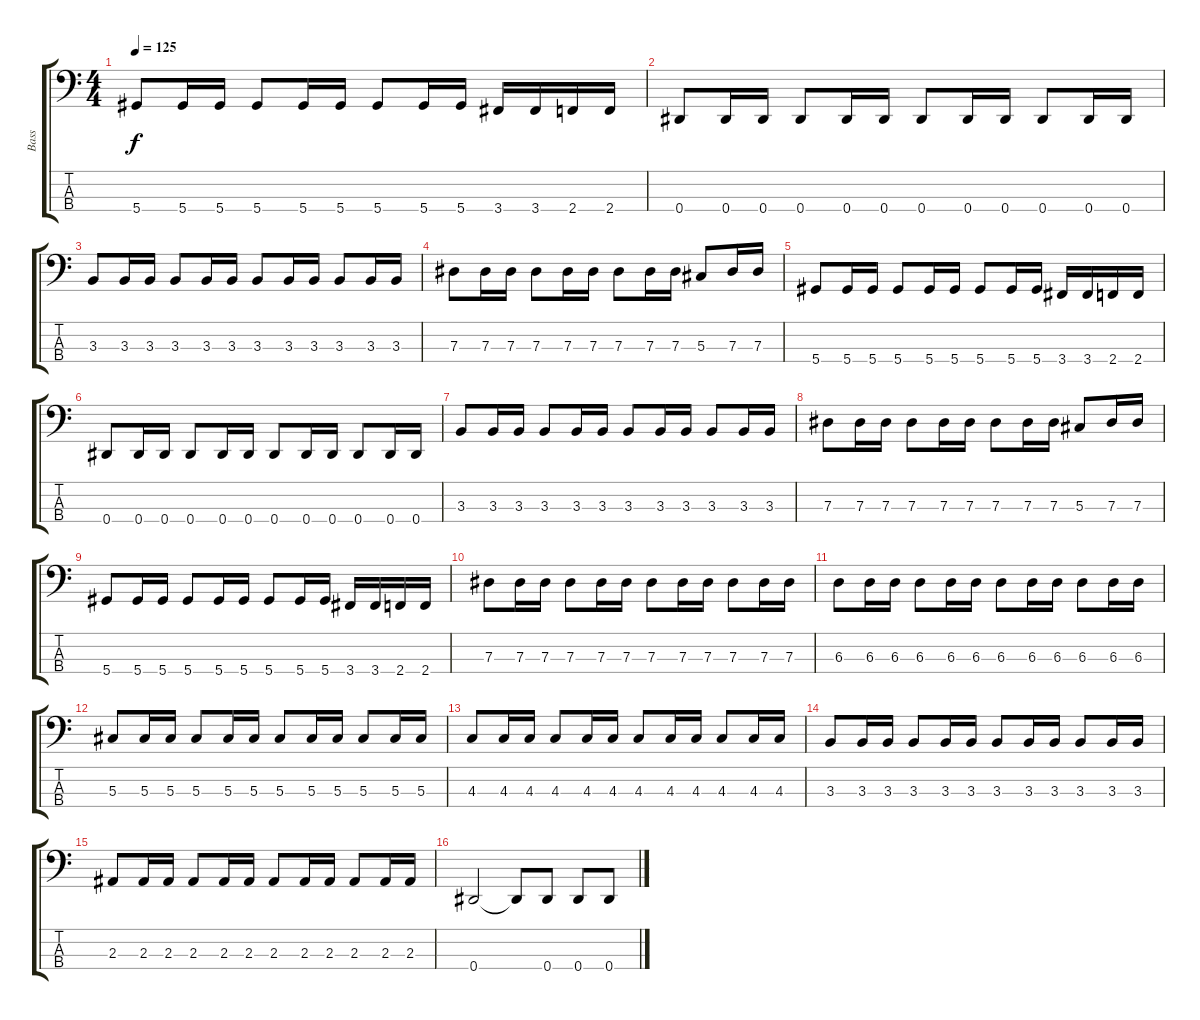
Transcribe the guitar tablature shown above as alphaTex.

\track ("Bass" "Bass") {instrument electricbasspick}
\staff {score tabs}
\tuning (Gb2 Db2 Ab1 Eb1) {hide}
\ts (4 4)
\tempo 125
\clef f4
\ks c
5.4.8{dy f} 5.4.16 5.4.16 5.4.8 5.4.16 5.4.16 5.4.8 5.4.16 5.4.16 3.4.16 3.4.16 2.4.16 2.4.16 |
0.4.8 0.4.16 0.4.16 0.4.8 0.4.16 0.4.16 0.4.8 0.4.16 0.4.16 0.4.8 0.4.16 0.4.16 |
3.3.8 3.3.16 3.3.16 3.3.8 3.3.16 3.3.16 3.3.8 3.3.16 3.3.16 3.3.8 3.3.16 3.3.16 |
7.3.8 7.3.16 7.3.16 7.3.8 7.3.16 7.3.16 7.3.8 7.3.16 7.3.16 5.3.8 7.3.16 7.3.16 |
5.4.8 5.4.16 5.4.16 5.4.8 5.4.16 5.4.16 5.4.8 5.4.16 5.4.16 3.4.16 3.4.16 2.4.16 2.4.16 |
0.4.8 0.4.16 0.4.16 0.4.8 0.4.16 0.4.16 0.4.8 0.4.16 0.4.16 0.4.8 0.4.16 0.4.16 |
3.3.8 3.3.16 3.3.16 3.3.8 3.3.16 3.3.16 3.3.8 3.3.16 3.3.16 3.3.8 3.3.16 3.3.16 |
7.3.8 7.3.16 7.3.16 7.3.8 7.3.16 7.3.16 7.3.8 7.3.16 7.3.16 5.3.8 7.3.16 7.3.16 |
5.4.8 5.4.16 5.4.16 5.4.8 5.4.16 5.4.16 5.4.8 5.4.16 5.4.16 3.4.16 3.4.16 2.4.16 2.4.16 |
7.3.8 7.3.16 7.3.16 7.3.8 7.3.16 7.3.16 7.3.8 7.3.16 7.3.16 7.3.8 7.3.16 7.3.16 |
6.3.8 6.3.16 6.3.16 6.3.8 6.3.16 6.3.16 6.3.8 6.3.16 6.3.16 6.3.8 6.3.16 6.3.16 |
5.3.8 5.3.16 5.3.16 5.3.8 5.3.16 5.3.16 5.3.8 5.3.16 5.3.16 5.3.8 5.3.16 5.3.16 |
4.3.8 4.3.16 4.3.16 4.3.8 4.3.16 4.3.16 4.3.8 4.3.16 4.3.16 4.3.8 4.3.16 4.3.16 |
3.3.8 3.3.16 3.3.16 3.3.8 3.3.16 3.3.16 3.3.8 3.3.16 3.3.16 3.3.8 3.3.16 3.3.16 |
2.3.8 2.3.16 2.3.16 2.3.8 2.3.16 2.3.16 2.3.8 2.3.16 2.3.16 2.3.8 2.3.16 2.3.16 |
0.4.2 0.4{t}.8 0.4.8 0.4.8 0.4.8
